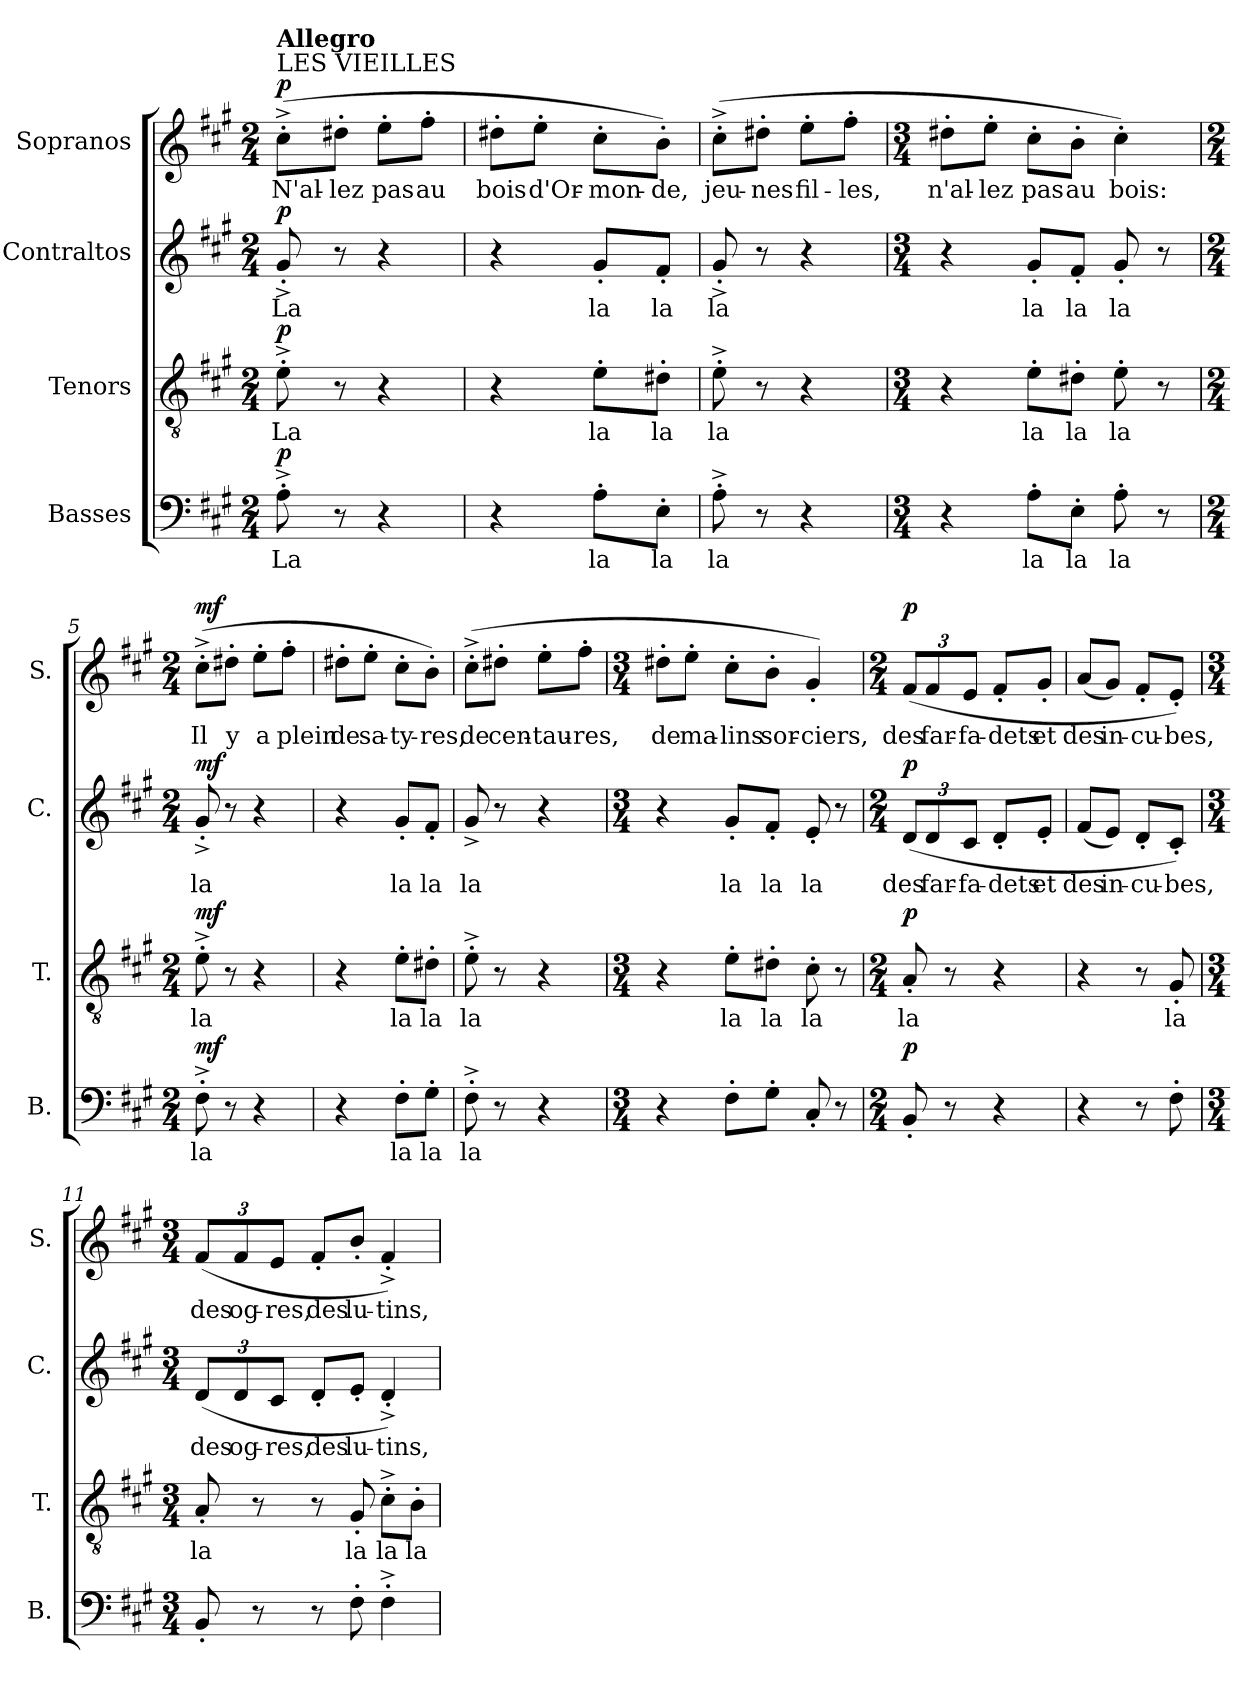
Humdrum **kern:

**kern	**text	**dynam	**kern	**text	**dynam	**kern	**text	**dynam	**kern	**text	**dynam
*part4	*part4	*part4	*part3	*part3	*part3	*part2	*part2	*part2	*part1	*part1	*part1
*staff4	*staff4	*staff4	*staff3	*staff3	*staff3	*staff2	*staff2	*staff2	*staff1	*staff1	*staff1
*I"Basses	*	*	*I"Tenors	*	*	*I"Contraltos	*	*	*I"Sopranos	*	*
*I'B.	*	*	*I'T.	*	*	*I'C.	*	*	*I'S.	*	*
*clefF4	*	*	*clefGv2	*	*	*clefG2	*	*	*clefG2	*	*
*	*	*	*ITrd7c12	*	*	*	*	*	*	*	*
*k[f#c#g#]	*	*	*k[f#c#g#]	*	*	*k[f#c#g#]	*	*	*k[f#c#g#]	*	*
*A:	*	*	*A:	*	*	*A:	*	*	*A:	*	*
*M2/4	*	*	*M2/4	*	*	*M2/4	*	*	*M2/4	*	*
*MM120	*	*	*MM120	*	*	*MM120	*	*	*MM120	*	*
=1	=1	=1	=1	=1	=1	=1	=1	=1	=1	=1	=1
!	!	!	!	!	!	!	!	!	!LO:TX:a:t=LES VIEILLES	!	!
!	!	!	!	!	!	!	!	!	!LO:TX:a:B:t=Allegro	!	!
!	!LO:LY:b	!LO:DY:b	!	!LO:LY:b	!LO:DY:b	!	!LO:LY:b	!LO:DY:b	!	!LO:LY:b	!LO:DY:b
8A'^\	La	p	8E'^\	La	p	8g#'^/	La	p	(>8cc#'^\L	N'al-	p
!	!	!	!	!	!	!	!	!	!	!LO:LY:b	!
8r	.	.	8r	.	.	8r	.	.	8dd#X'\J	-lez	.
!	!	!	!	!	!	!	!	!	!	!LO:LY:b	!
4r	.	.	4r	.	.	4r	.	.	8ee'\L	pas	.
!	!	!	!	!	!	!	!	!	!	!LO:LY:b	!
.	.	.	.	.	.	.	.	.	8ff#'\J	au	.
=2	=2	=2	=2	=2	=2	=2	=2	=2	=2	=2	=2
!	!	!	!	!	!	!	!	!	!	!LO:LY:b	!
4r	.	.	4r	.	.	4r	.	.	8dd#X'\L	bois	.
!	!	!	!	!	!	!	!	!	!	!LO:LY:b	!
.	.	.	.	.	.	.	.	.	8ee'\J	d'Or-	.
!	!LO:LY:b	!	!	!LO:LY:b	!	!	!LO:LY:b	!	!	!LO:LY:b	!
8A'\L	la	.	8E'\L	la	.	8g#'/L	la	.	8cc#'\L	-mon-	.
!	!LO:LY:b	!	!	!LO:LY:b	!	!	!LO:LY:b	!	!	!LO:LY:b	!
8E'\J	la	.	8D#X'\J	la	.	8f#'/J	la	.	8b'\J)	-de,	.
=3	=3	=3	=3	=3	=3	=3	=3	=3	=3	=3	=3
!	!LO:LY:b	!	!	!LO:LY:b	!	!	!LO:LY:b	!	!	!LO:LY:b	!
8A'^\	la	.	8E'^\	la	.	8g#'^/	la	.	(>8cc#'^\L	jeu-	.
!	!	!	!	!	!	!	!	!	!	!LO:LY:b	!
8r	.	.	8r	.	.	8r	.	.	8dd#X'\J	-nes	.
!	!	!	!	!	!	!	!	!	!	!LO:LY:b	!
4r	.	.	4r	.	.	4r	.	.	8ee'\L	fil-	.
!	!	!	!	!	!	!	!	!	!	!LO:LY:b	!
.	.	.	.	.	.	.	.	.	8ff#'\J	-les,	.
!!LO:LB:g=z
=4	=4	=4	=4	=4	=4	=4	=4	=4	=4	=4	=4
*M3/4	*	*	*M3/4	*	*	*M3/4	*	*	*M3/4	*	*
!	!	!	!	!	!	!	!	!	!	!LO:LY:b	!
4r	.	.	4r	.	.	4r	.	.	8dd#X'\L	n'al-	.
!	!	!	!	!	!	!	!	!	!	!LO:LY:b	!
.	.	.	.	.	.	.	.	.	8ee'\J	-lez	.
!	!LO:LY:b	!	!	!LO:LY:b	!	!	!LO:LY:b	!	!	!LO:LY:b	!
8A'\L	la	.	8E'\L	la	.	8g#'/L	la	.	8cc#'\L	pas	.
!	!LO:LY:b	!	!	!LO:LY:b	!	!	!LO:LY:b	!	!	!LO:LY:b	!
8E'\J	la	.	8D#X'\J	la	.	8f#'/J	la	.	8b'\J	au	.
!	!LO:LY:b	!	!	!LO:LY:b	!	!	!LO:LY:b	!	!	!LO:LY:b	!
8A'\	la	.	8E'\	la	.	8g#'/	la	.	4cc#'\)	bois:	.
8r	.	.	8r	.	.	8r	.	.	.	.	.
=5	=5	=5	=5	=5	=5	=5	=5	=5	=5	=5	=5
*M2/4	*	*	*M2/4	*	*	*M2/4	*	*	*M2/4	*	*
!	!LO:LY:b	!LO:DY:b	!	!LO:LY:b	!LO:DY:b	!	!LO:LY:b	!LO:DY:b	!	!LO:LY:b	!LO:DY:b
8F#'^\	la	mf	8E'^\	la	mf	8g#'^/	la	mf	(>8cc#'^\L	Il	mf
!	!	!	!	!	!	!	!	!	!	!LO:LY:b	!
8r	.	.	8r	.	.	8r	.	.	8dd#X'\J	y	.
!	!	!	!	!	!	!	!	!	!	!LO:LY:b	!
4r	.	.	4r	.	.	4r	.	.	8ee'\L	a	.
!	!	!	!	!	!	!	!	!	!	!LO:LY:b	!
.	.	.	.	.	.	.	.	.	8ff#'\J	plein	.
=6	=6	=6	=6	=6	=6	=6	=6	=6	=6	=6	=6
!	!	!	!	!	!	!	!	!	!	!LO:LY:b	!
4r	.	.	4r	.	.	4r	.	.	8dd#X'\L	de	.
!	!	!	!	!	!	!	!	!	!	!LO:LY:b	!
.	.	.	.	.	.	.	.	.	8ee'\J	sa-	.
!	!LO:LY:b	!	!	!LO:LY:b	!	!	!LO:LY:b	!	!	!LO:LY:b	!
8F#'\L	la	.	8E'\L	la	.	8g#'/L	la	.	8cc#'\L	-ty-	.
!	!LO:LY:b	!	!	!LO:LY:b	!	!	!LO:LY:b	!	!	!LO:LY:b	!
8G#'\J	la	.	8D#X'\J	la	.	8f#'/J	la	.	8b'\J)	-res,	.
=7	=7	=7	=7	=7	=7	=7	=7	=7	=7	=7	=7
!	!LO:LY:b	!	!	!LO:LY:b	!	!	!LO:LY:b	!	!	!LO:LY:b	!
8F#'^\	la	.	8E'^\	la	.	8g#^/	la	.	(>8cc#'^\L	de	.
!	!	!	!	!	!	!	!	!	!	!LO:LY:b	!
8r	.	.	8r	.	.	8r	.	.	8dd#X'\J	cen-	.
!	!	!	!	!	!	!	!	!	!	!LO:LY:b	!
4r	.	.	4r	.	.	4r	.	.	8ee'\L	-tau-	.
!	!	!	!	!	!	!	!	!	!	!LO:LY:b	!
.	.	.	.	.	.	.	.	.	8ff#'\J	-res,	.
!!LO:PB:g=z
=8	=8	=8	=8	=8	=8	=8	=8	=8	=8	=8	=8
*M3/4	*	*	*M3/4	*	*	*M3/4	*	*	*M3/4	*	*
!	!	!	!	!	!	!	!	!	!	!LO:LY:b	!
4r	.	.	4r	.	.	4r	.	.	8dd#X'\L	de	.
!	!	!	!	!	!	!	!	!	!	!LO:LY:b	!
.	.	.	.	.	.	.	.	.	8ee'\J	ma-	.
!	!	!	!	!LO:LY:b	!	!	!LO:LY:b	!	!	!LO:LY:b	!
8F#'\L	.	.	8E'\L	la	.	8g#'/L	la	.	8cc#'\L	-lins	.
!	!	!	!	!LO:LY:b	!	!	!LO:LY:b	!	!	!LO:LY:b	!
8G#'\J	.	.	8D#X'\J	la	.	8f#'/J	la	.	8b'\J	sor-	.
!	!	!	!	!LO:LY:b	!	!	!LO:LY:b	!	!	!LO:LY:b	!
8C#'/	.	.	8C#'\	la	.	8e'/	la	.	4g#'/)	-ciers,	.
8r	.	.	8r	.	.	8r	.	.	.	.	.
=9	=9	=9	=9	=9	=9	=9	=9	=9	=9	=9	=9
*M2/4	*	*	*M2/4	*	*	*M2/4	*	*	*M2/4	*	*
!	!	!	!	!LO:LY:b	!	!	!	!	!	!	!
*	*	*	*	*	*	*Xbrackettup	*	*	*	*	*
!	!	!	!	!	!	!	!LO:LY:b	!	!	!	!
*	*	*	*	*	*	*	*	*	*Xbrackettup	*	*
!	!	!LO:DY:b	!	!	!LO:DY:b	!	!	!LO:DY:b	!	!LO:LY:b	!LO:DY:b
8BB'/	.	p	8AA'/	la	p	(>12d/L	des	p	(>12f#/L	des	p
!	!	!	!	!	!	!	!LO:LY:b	!	!	!LO:LY:b	!
.	.	.	.	.	.	12d/	far-	.	12f#/	far-	.
8r	.	.	8r	.	.	.	.	.	.	.	.
!	!	!	!	!	!	!	!LO:LY:b	!	!	!LO:LY:b	!
.	.	.	.	.	.	12c#/J	-fa-	.	12e/J	-fa-	.
!	!	!	!	!	!	!	!LO:LY:b	!	!	!LO:LY:b	!
4r	.	.	4r	.	.	8d'/L	-dets	.	8f#'/L	-dets	.
!	!	!	!	!	!	!	!LO:LY:b	!	!	!LO:LY:b	!
.	.	.	.	.	.	8e'/J	et	.	8g#'/J	et	.
=10	=10	=10	=10	=10	=10	=10	=10	=10	=10	=10	=10
!	!	!	!	!	!	!	!LO:LY:b	!	!	!LO:LY:b	!
4r	.	.	4r	.	.	(<8f#/L	des	.	(<8a/L	des	.
!	!	!	!	!	!	!	!LO:LY:b	!	!	!LO:LY:b	!
.	.	.	.	.	.	8e/J)	in-	.	8g#/J)	in-	.
!	!	!	!	!	!	!	!LO:LY:b	!	!	!LO:LY:b	!
8r	.	.	8r	.	.	8d'/L	-cu-	.	8f#'/L	-cu-	.
!	!	!	!	!LO:LY:b	!	!	!LO:LY:b	!	!	!LO:LY:b	!
8F#'\	.	.	8GG#'/	la	.	8c#'/J)	-bes,	.	8e'/J)	-bes,	.
=11	=11	=11	=11	=11	=11	=11	=11	=11	=11	=11	=11
*M3/4	*	*	*M3/4	*	*	*M3/4	*	*	*M3/4	*	*
!	!	!	!	!LO:LY:b	!	!	!LO:LY:b	!	!	!LO:LY:b	!
8BB'/	.	.	8AA'/	la	.	(<12d/L	des	.	(<12f#/L	des	.
!	!	!	!	!	!	!	!LO:LY:b	!	!	!LO:LY:b	!
.	.	.	.	.	.	12d/	og-	.	12f#/	og-	.
8r	.	.	8r	.	.	.	.	.	.	.	.
!	!	!	!	!	!	!	!LO:LY:b	!	!	!LO:LY:b	!
.	.	.	.	.	.	12c#/J	-res,	.	12e/J	-res,	.
!	!	!	!	!	!	!	!LO:LY:b	!	!	!LO:LY:b	!
8r	.	.	8r	.	.	8d'/L	des	.	8f#'/L	des	.
!	!	!	!	!LO:LY:b	!	!	!LO:LY:b	!	!	!LO:LY:b	!
8F#'\	.	.	8GG#'/	la	.	8e'/J	lu-	.	8b'/J	lu-	.
!	!	!	!	!LO:LY:b	!	!	!LO:LY:b	!	!	!LO:LY:b	!
4F#'^\	.	.	8C#'^\L	la	.	4d'^/)	-tins,	.	4f#'^/)	-tins,	.
!	!	!	!	!LO:LY:b	!	!	!	!	!	!	!
.	.	.	8BB'\J	la	.	.	.	.	.	.	.
=	=	=	=	=	=	=	=	=	=	=	=
*-	*-	*-	*-	*-	*-	*-	*-	*-	*-	*-	*-
